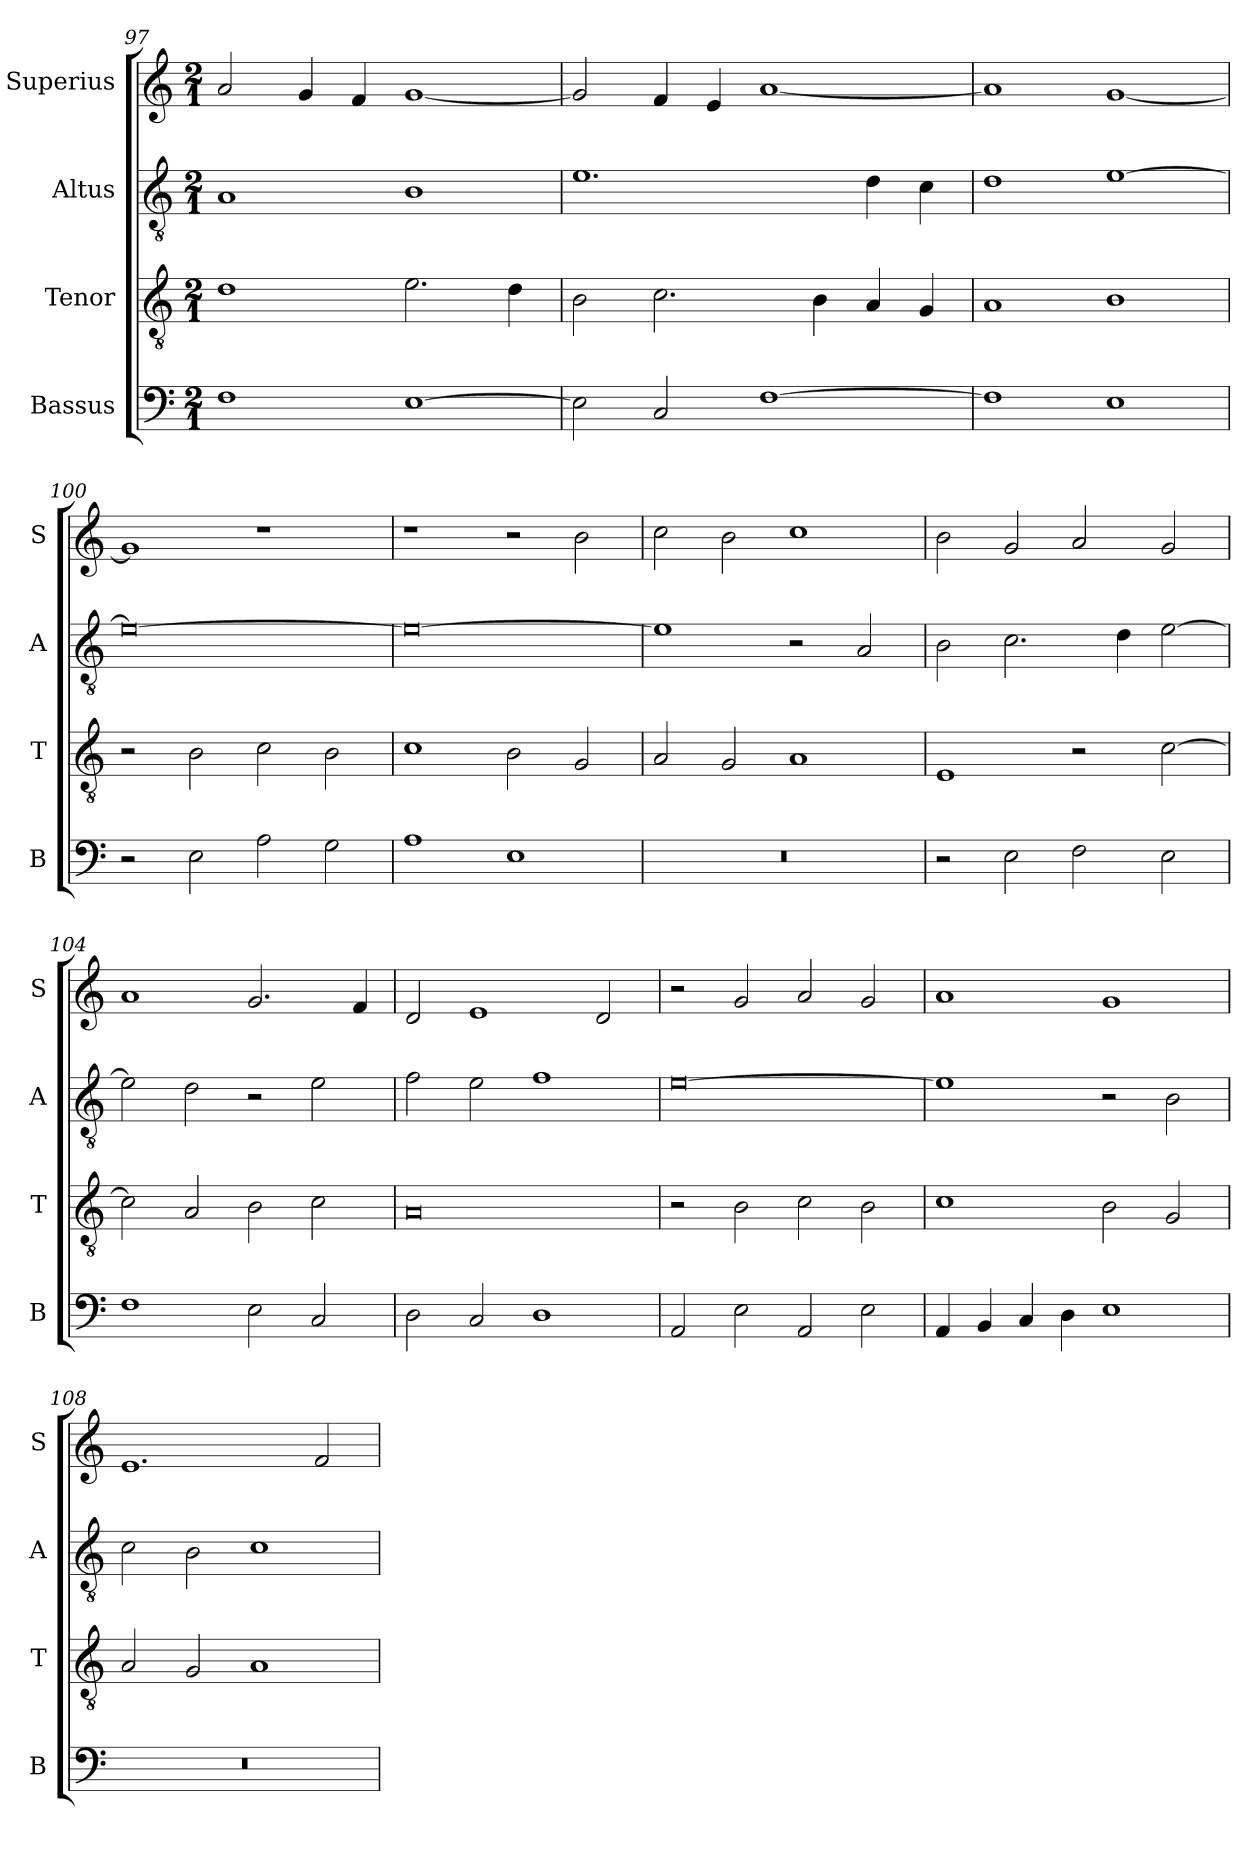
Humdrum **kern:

**kern	**kern	**kern	**kern
*part4	*part3	*part2	*part1
*staff4	*staff3	*staff2	*staff1
*I"Bassus	*I"Tenor	*I"Altus	*I"Superius
*I'B	*I'T	*I'A	*I'S
*clefF4	*clefGv2	*clefGv2	*clefG2
*k[]	*k[]	*k[]	*k[]
*C:	*C:	*C:	*C:
*M2/1	*M2/1	*M2/1	*M2/1
=97	=97	=97	=97
1F	1d	1A	2a
.	.	.	4g
.	.	.	4f
[1E	2.e	1B	[1g
.	4d	.	.
=98	=98	=98	=98
2E]	2B	1.e	2g]
2C	2.c	.	4f
.	.	.	4e
[1F	.	.	[1a
.	4B	.	.
.	4A	4d	.
.	4G	4c	.
=99	=99	=99	=99
1F]	1A	1d	1a]
1E	1B	[1e	[1g
=100	=100	=100	=100
2r	2r	0e_	1g]
2E	2B	.	.
2A	2c	.	1r
2G	2B	.	.
=101	=101	=101	=101
1A	1c	0e_	1r
1E	2B	.	2r
.	2G	.	2b
=102	=102	=102	=102
0r	2A	1e]	2cc
.	2G	.	2b
.	1A	2r	1cc
.	.	2A	.
=103	=103	=103	=103
2r	1E	2B	2b
2E	.	2.c	2g
2F	2r	.	2a
.	.	4d	.
2E	[2c	[2e	2g
=104	=104	=104	=104
1F	2c]	2e]	1a
.	2A	2d	.
2E	2B	2r	2.g
2C	2c	2e	.
.	.	.	4f
=105	=105	=105	=105
2D	0A	2f	2d
2C	.	2e	1e
1D	.	1f	.
.	.	.	2d
=106	=106	=106	=106
2AA	2r	[0e	2r
2E	2B	.	2g
2AA	2c	.	2a
2E	2B	.	2g
=107	=107	=107	=107
4AA	1c	1e]	1a
4BB	.	.	.
4C	.	.	.
4D	.	.	.
1E	2B	2r	1g
.	2G	2B	.
=108	=108	=108	=108
0r	2A	2c	1.e
.	2G	2B	.
.	1A	1c	.
.	.	.	2f
=	=	=	=
*-	*-	*-	*-
